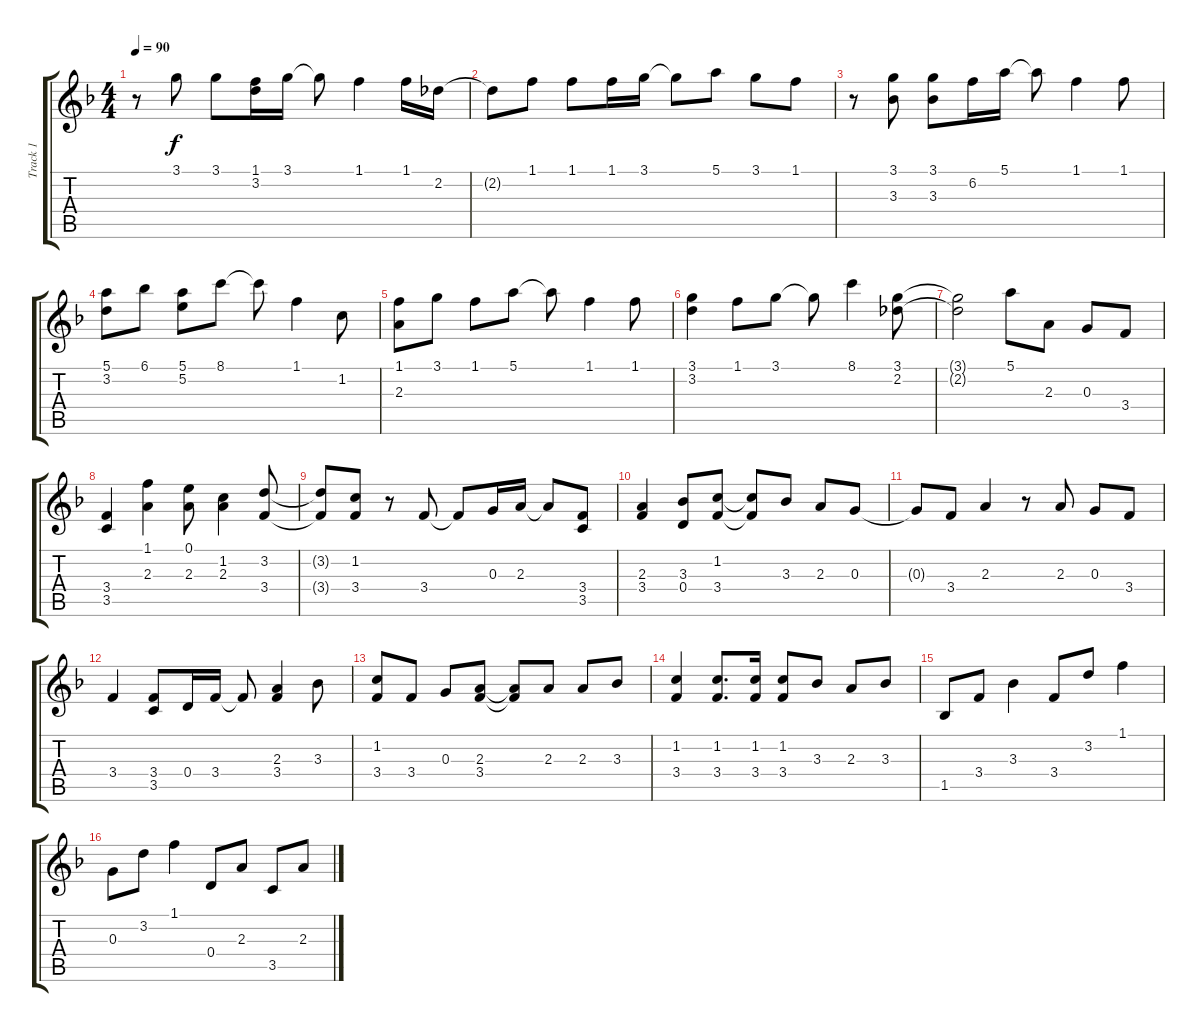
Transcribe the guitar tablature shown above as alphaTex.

\track ("Track 1" "Track 1") {instrument acousticguitarsteel}
\staff {score tabs}
\tuning (E4 B3 G3 D3 A2 E2) {hide}
\ts (4 4)
\tempo 90
\clef g2
\ks f
r.8{dy f} 3.1.8 3.1.8 (1.1 3.2).16 3.1.16 3.1{t}.8 1.1.4 1.1.16 2.2.16 |
2.2{t}.8 1.1.8 1.1.8 1.1.16 3.1.16 3.1{t}.8 5.1.8 3.1.8 1.1.8 |
r.8 (3.1 3.3).8 (3.1 3.3).8 6.2.16 5.1.16 5.1{t}.8 1.1.4 1.1.8 |
(5.1 3.2).8 6.1.8 (5.1 5.2).8 8.1.8 8.1{t}.8 1.1.4 1.2.8 |
(1.1 2.3).8 3.1.8 1.1.8 5.1.8 5.1{t}.8 1.1.4 1.1.8 |
(3.1 3.2).4 1.1.8 3.1.8 3.1{t}.8 8.1.4 (3.1 2.2).8 |
(3.1{t} 2.2{t}).2 5.1.8 2.3.8 0.3.8 3.4.8 |
(3.4 3.5).4 (1.1 2.3).4 (0.1 2.3).8 (1.2 2.3).4 (3.2 3.4).8 |
(3.2{t} 3.4{t}).8 (1.2 3.4).8 r.8 3.4.8 3.4{t}.8 0.3.16 2.3.16 2.3{t}.8 (3.4 3.5).8 |
(2.3 3.4).4 (3.3 0.4).8 (1.2 3.4).8 (1.2{t} 3.4{t}).8 3.3.8 2.3.8 0.3.8 |
0.3{t}.8 3.4.8 2.3.4 r.8 2.3.8 0.3.8 3.4.8 |
3.4.4 (3.4 3.5).8 0.4.16 3.4.16 3.4{t}.8 (2.3 3.4).4 3.3.8 |
(1.2 3.4).8 3.4.8 0.3.8 (2.3 3.4).8 (2.3{t} 3.4{t}).8 2.3.8 2.3.8 3.3.8 |
(1.2 3.4).4 (1.2 3.4).8{d} (1.2 3.4).16 (1.2 3.4).8 3.3.8 2.3.8 3.3.8 |
1.5.8 3.4.8 3.3.4 3.4.8 3.2.8 1.1.4 |
0.3.8 3.2.8 1.1.4 0.4.8 2.3.8 3.5.8 2.3.8
